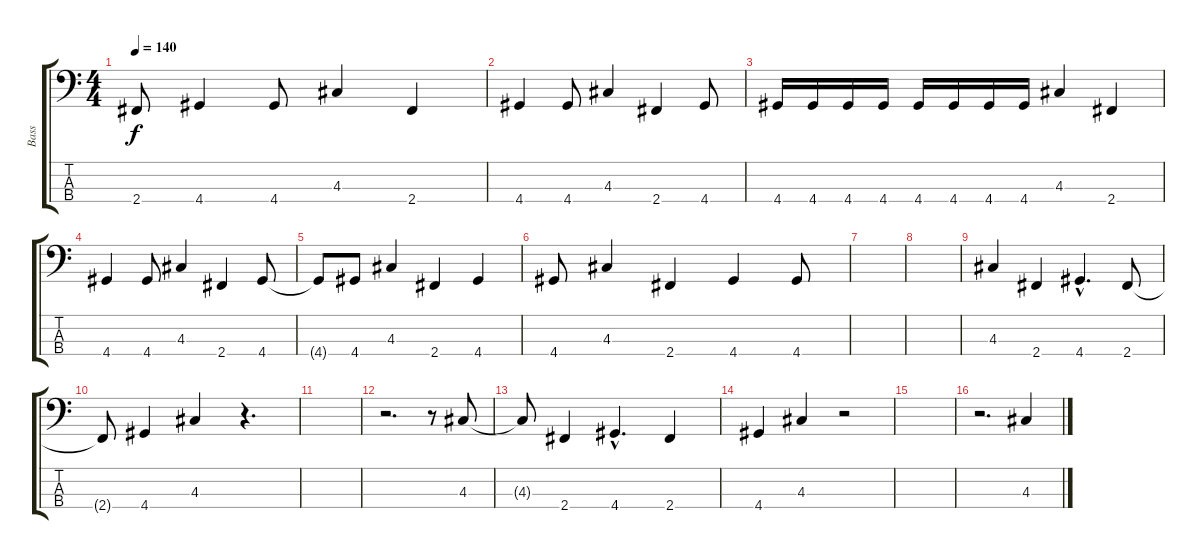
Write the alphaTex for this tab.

\track ("Bass" "Bass") {instrument electricbasspick}
\staff {score tabs}
\tuning (G2 D2 A1 E1) {hide}
\ts (4 4)
\tempo 140
\clef f4
\ks c
2.4{t}.8{dy f} 4.4.4 4.4.8 4.3.4 2.4.4 |
4.4.4 4.4.8 4.3.4 2.4.4 4.4.8 |
4.4.16 4.4.16 4.4.16 4.4.16 4.4.16 4.4.16 4.4.16 4.4.16 4.3.4 2.4.4 |
4.4.4 4.4.8 4.3.4 2.4.4 4.4.8 |
4.4{t}.8 4.4.8 4.3.4 2.4.4 4.4.4 |
4.4.8 4.3.4 2.4.4 4.4.4 4.4.8 |
|
|
4.3.4 2.4.4 4.4{hac}.4{d} 2.4.8 |
2.4{t}.8 4.4.4 4.3.4 r.4{d} |
|
r.2{d} r.8 4.3.8 |
4.3{t}.8 2.4.4 4.4{hac}.4{d} 2.4.4 |
4.4.4 4.3.4 r.2 |
|
r.2{d} 4.3.4
